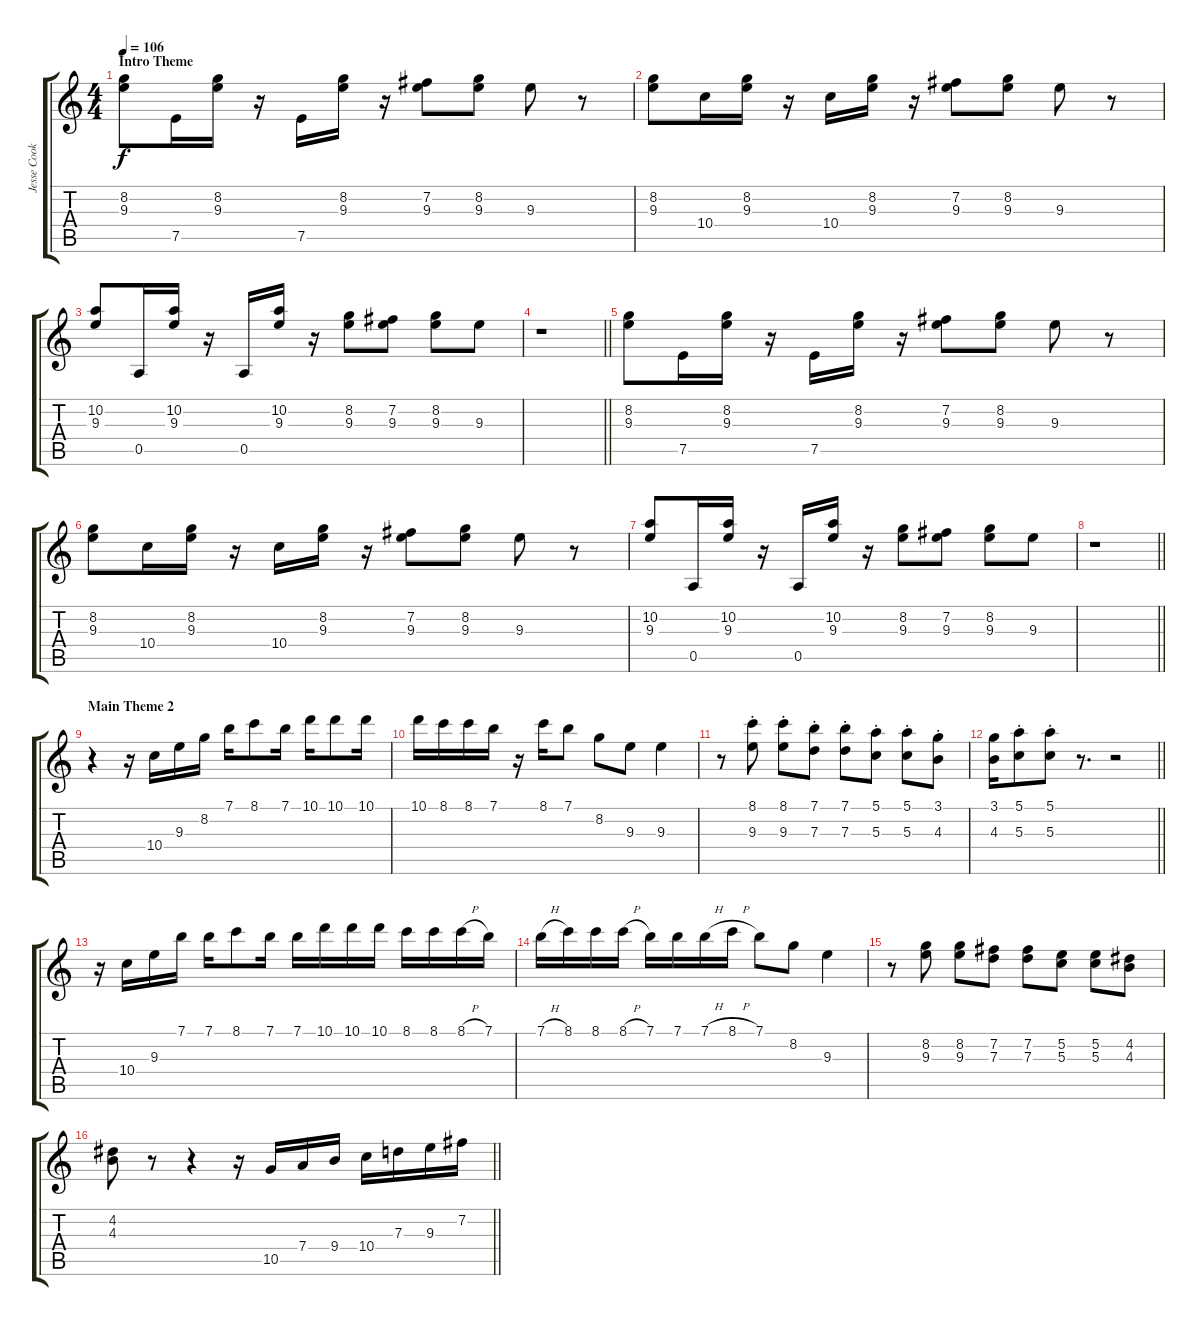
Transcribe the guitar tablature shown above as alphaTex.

\track ("Jesse Cook" "Jesse Cook") {instrument acousticguitarnylon}
\staff {score tabs}
\tuning (E4 B3 G3 D3 A2 E2) {hide}
\ts (4 4)
\section ("" "Intro Theme")
\tempo 106
\clef g2
\ks c
(8.2 9.3).8{dy f} 7.5.16 (8.2 9.3).16 r.16 7.5.16 (8.2 9.3).16 r.16 (7.2 9.3).8 (8.2 9.3).8 9.3.8 r.8 |
(8.2 9.3).8 10.4.16 (8.2 9.3).16 r.16 10.4.16 (8.2 9.3).16 r.16 (7.2 9.3).8 (8.2 9.3).8 9.3.8 r.8 |
(10.2 9.3).8 0.5.16 (10.2 9.3).16 r.16 0.5.16 (10.2 9.3).16 r.16 (8.2 9.3).8 (7.2 9.3).8 (8.2 9.3).8 9.3.8 |
\barLineRight lightlight
r.1 |
(8.2 9.3).8 7.5.16 (8.2 9.3).16 r.16 7.5.16 (8.2 9.3).16 r.16 (7.2 9.3).8 (8.2 9.3).8 9.3.8 r.8 |
(8.2 9.3).8 10.4.16 (8.2 9.3).16 r.16 10.4.16 (8.2 9.3).16 r.16 (7.2 9.3).8 (8.2 9.3).8 9.3.8 r.8 |
(10.2 9.3).8 0.5.16 (10.2 9.3).16 r.16 0.5.16 (10.2 9.3).16 r.16 (8.2 9.3).8 (7.2 9.3).8 (8.2 9.3).8 9.3.8 |
\barLineRight lightlight
r.1 |
\section ("" "Main Theme 2")
r.4 r.16 10.4.16 9.3.16 8.2.16 7.1.16 8.1.8 7.1.16 10.1.16 10.1.8 10.1.16 |
10.1.16 8.1.16 8.1.16 7.1.16 r.16 8.1.16 7.1.8 8.2.8 9.3.8 9.3.4 |
r.8 (8.1{st} 9.3{st}).8 (8.1{st} 9.3{st}).8 (7.1{st} 7.3{st}).8 (7.1{st} 7.3{st}).8 (5.1{st} 5.3{st}).8 (5.1{st} 5.3{st}).8 (3.1{st} 4.3{st}).8 |
\barLineRight lightlight
(3.1 4.3).16 (5.1{st} 5.3{st}).8 (5.1{st} 5.3{st}).8 r.8{d} r.2 |
r.16 10.4.16 9.3.16 7.1.16 7.1.16 8.1.8 7.1.16 7.1.16 10.1.16 10.1.16 10.1.16 8.1.16 8.1.16 8.1{h}.16 7.1.16 |
7.1{h}.16 8.1.16 8.1.16 8.1{h}.16 7.1.16 7.1.16 7.1{h}.16 8.1{h}.16 7.1.8 8.2.8 9.3.4 |
r.8 (8.2 9.3).8 (8.2 9.3).8 (7.2 7.3).8 (7.2 7.3).8 (5.2 5.3).8 (5.2 5.3).8 (4.2 4.3).8 |
\barLineRight lightlight
(4.2 4.3).8 r.8 r.4 r.16 10.5.16 7.4.16 9.4.16 10.4.16 7.3.16 9.3.16 7.2.16
